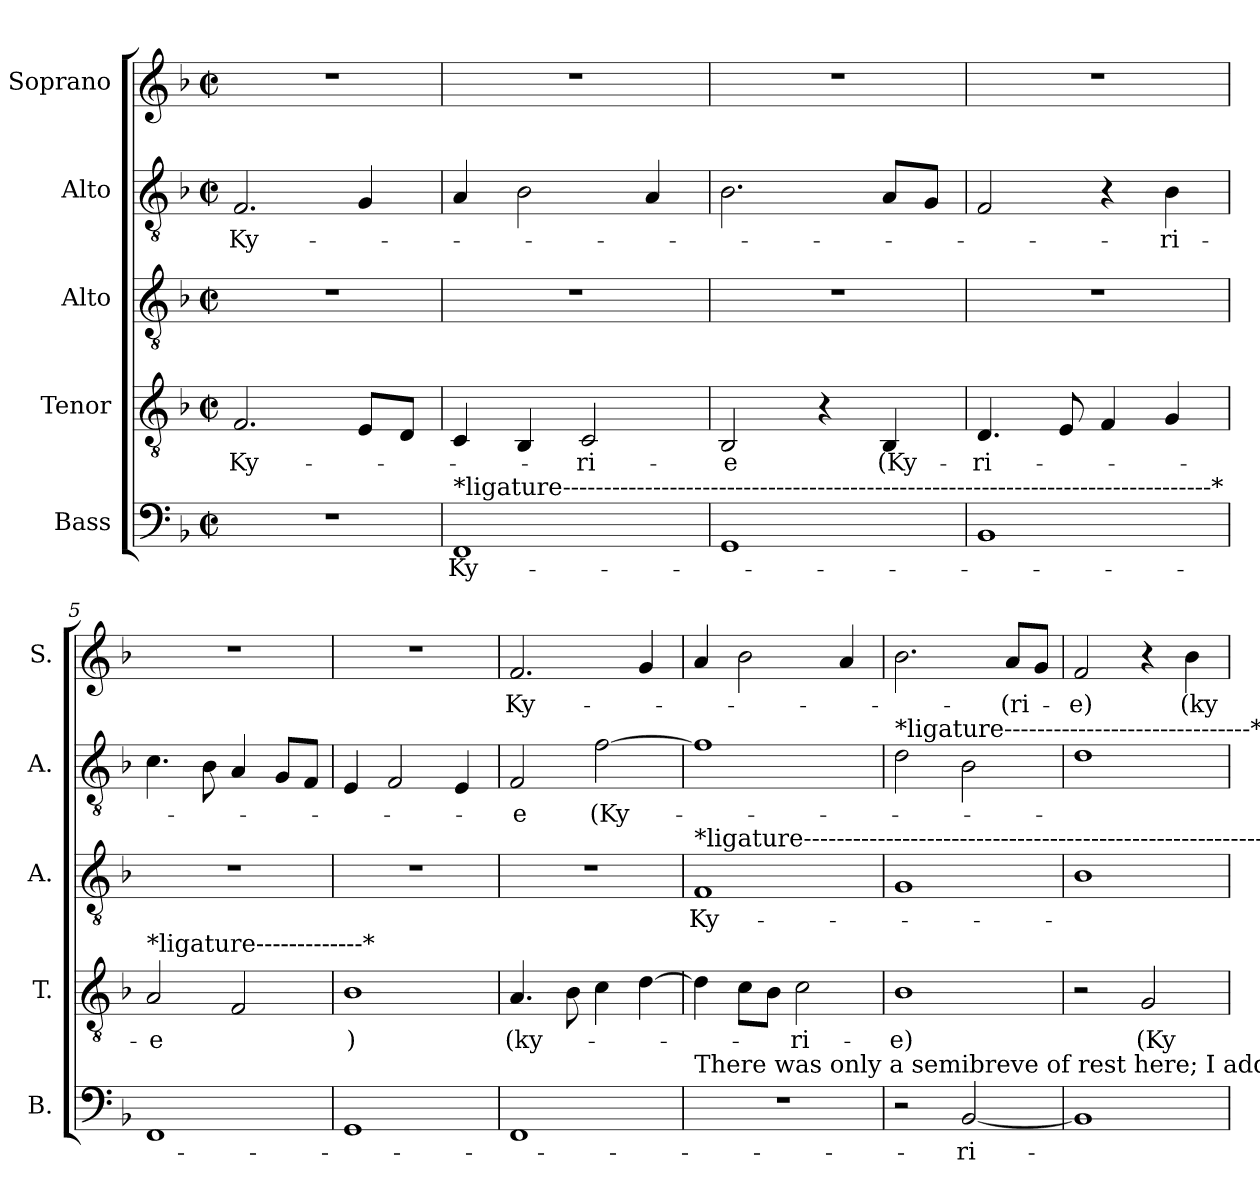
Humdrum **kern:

**kern	**text	**kern	**text	**kern	**text	**kern	**text	**kern	**text
*part5	*part5	*part4	*part4	*part3	*part3	*part2	*part2	*part1	*part1
*staff5	*staff5	*staff4	*staff4	*staff3	*staff3	*staff2	*staff2	*staff1	*staff1
*I"Bass	*	*I"Tenor	*	*I"Alto	*	*I"Alto	*	*I"Soprano	*
*I'B.	*	*I'T.	*	*I'A.	*	*I'A.	*	*I'S.	*
*clefF4	*	*clefGv2	*	*clefGv2	*	*clefGv2	*	*clefG2	*
*k[b-]	*	*k[b-]	*	*k[b-]	*	*k[b-]	*	*k[b-]	*
*M2/2	*	*M2/2	*	*M2/2	*	*M2/2	*	*M2/2	*
*met(c|)	*	*met(c|)	*	*met(c|)	*	*met(c|)	*	*met(c|)	*
=1	=1	=1	=1	=1	=1	=1	=1	=1	=1
!	!	!	!LO:LY:b	!	!	!	!LO:LY:b	!	!
1r	.	2.F/	Ky-	1r	.	2.F/	Ky-	1r	.
.	.	8E/L	.	.	.	4G/	.	.	.
.	.	8D/J	.	.	.	.	.	.	.
=2	=2	=2	=2	=2	=2	=2	=2	=2	=2
!LO:TX:a:t=*ligature-------------------------------------------------------------------------------*	!	!	!	!	!	!	!	!	!
!	!LO:LY:b	!	!	!	!	!	!	!	!
1FF	Ky-	4C/	.	1r	.	4A/	.	1r	.
.	.	4BB-/	.	.	.	2B-\	.	.	.
!	!	!	!LO:LY:b	!	!	!	!	!	!
.	.	2C/	-ri-	.	.	.	.	.	.
.	.	.	.	.	.	4A/	.	.	.
=3	=3	=3	=3	=3	=3	=3	=3	=3	=3
!	!	!	!LO:LY:b	!	!	!	!	!	!
1GG	.	2BB-/	-e	1r	.	2.B-\	.	1r	.
.	.	4r	.	.	.	.	.	.	.
!	!	!	!LO:LY:b	!	!	!	!	!	!
.	.	4BB-/	(Ky-	.	.	8A/L	.	.	.
.	.	.	.	.	.	8G/J	.	.	.
=4	=4	=4	=4	=4	=4	=4	=4	=4	=4
!	!	!	!LO:LY:b	!	!	!	!	!	!
1BB-	.	4.D/	-ri-	1r	.	2F/	.	1r	.
.	.	8E/	.	.	.	.	.	.	.
.	.	4F/	.	.	.	4r	.	.	.
!	!	!	!	!	!	!	!LO:LY:b	!	!
.	.	4G/	.	.	.	4B-\	ri-	.	.
=5	=5	=5	=5	=5	=5	=5	=5	=5	=5
!	!	!LO:TX:a:t=*ligature-------------*	!	!	!	!	!	!	!
!	!	!	!LO:LY:b	!	!	!	!	!	!
1FF	.	2A/	-e	1r	.	4.c\	.	1r	.
.	.	.	.	.	.	8B-\	.	.	.
.	.	2F/	.	.	.	4A/	.	.	.
.	.	.	.	.	.	8G/L	.	.	.
.	.	.	.	.	.	8F/J	.	.	.
=6	=6	=6	=6	=6	=6	=6	=6	=6	=6
!	!	!	!LO:LY:b	!	!	!	!	!	!
1GG	.	1B-	)	1r	.	4E/	.	1r	.
.	.	.	.	.	.	2F/	.	.	.
.	.	.	.	.	.	4E/	.	.	.
=7	=7	=7	=7	=7	=7	=7	=7	=7	=7
!	!	!	!LO:LY:b	!	!	!	!LO:LY:b	!	!LO:LY:b
1FF	.	4.A/	(ky-	1r	.	2F/	-e	2.f/	Ky-
.	.	8B-\	.	.	.	.	.	.	.
!	!	!	!	!	!	!	!LO:LY:b	!	!
.	.	4c\	.	.	.	[2f\	(Ky-	.	.
.	.	[4d\	.	.	.	.	.	4g/	.
=8	=8	=8	=8	=8	=8	=8	=8	=8	=8
!	!	!	!	!LO:TX:a:t=*ligature---------------------------------------------------------------------------------------*	!	!	!	!	!
!LO:TX:a:t=There was only a semibreve of rest here; I added an extra breve.	!	!	!	!	!	!	!	!	!
!	!	!	!	!	!LO:LY:b	!	!	!	!
1r	.	4d\]	.	1F	Ky-	1f]	.	4a/	.
.	.	8c\L	.	.	.	.	.	2b-\	.
.	.	8B-\J	.	.	.	.	.	.	.
!	!	!	!LO:LY:b	!	!	!	!	!	!
.	.	2c\	-ri-	.	.	.	.	.	.
.	.	.	.	.	.	.	.	4a/	.
=9	=9	=9	=9	=9	=9	=9	=9	=9	=9
!	!	!	!	!	!	!LO:TX:a:t=*ligature------------------------------*	!	!	!
!	!	!	!LO:LY:b	!	!	!	!	!	!
2r	.	1B-	-e)	1G	.	2d\	.	2.b-\	.
!	!LO:LY:b	!	!	!	!	!	!	!	!
[2BB-/	-ri-	.	.	.	.	2B-\	.	.	.
!	!	!	!	!	!	!	!	!	!LO:LY:b
.	.	.	.	.	.	.	.	8a/L	-(ri-
.	.	.	.	.	.	.	.	8g/J	.
=10	=10	=10	=10	=10	=10	=10	=10	=10	=10
!	!	!	!	!	!	!	!	!	!LO:LY:b
1BB-]	.	2r	.	1B-	.	1d	.	2f/	-e)
!	!	!	!LO:LY:b	!	!	!	!	!	!
.	.	2G/	(Ky-	.	.	.	.	4r	.
!	!	!	!	!	!	!	!	!	!LO:LY:b
.	.	.	.	.	.	.	.	4b-\	(ky-
=	=	=	=	=	=	=	=	=	=
*-	*-	*-	*-	*-	*-	*-	*-	*-	*-
